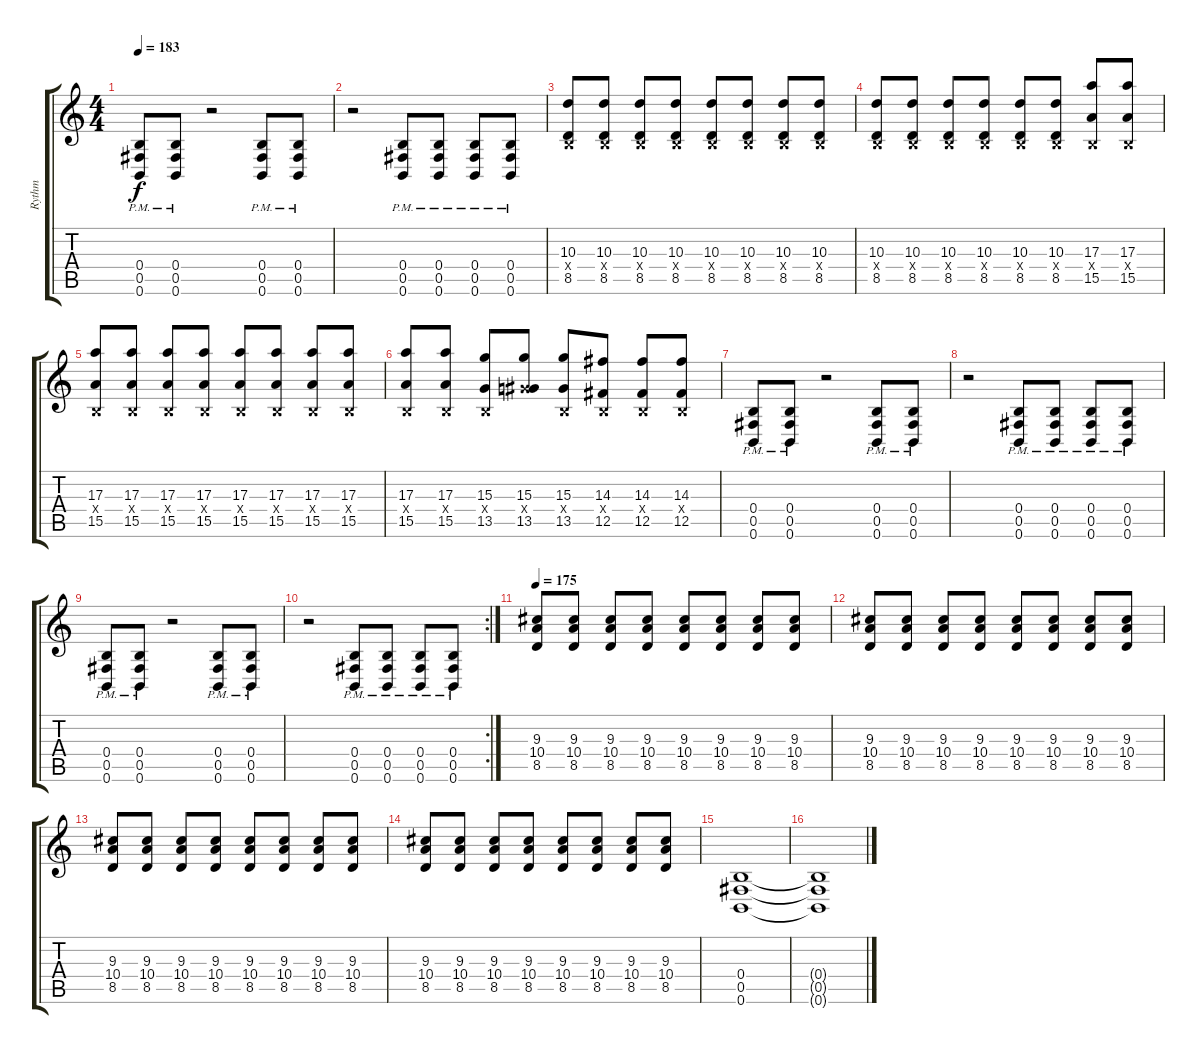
\track ("Rythm" "Rythm") {instrument overdrivenguitar}
\staff {score tabs}
\tuning (Db4 Ab3 E3 B2 Gb2 B1) {hide}
\ts (4 4)
\tempo 183
\clef g2
\ks c
(0.4{pm} 0.5{pm} 0.6{pm}).8{dy f} (0.4{pm} 0.5{pm} 0.6{pm}).8 r.2 (0.4{pm} 0.5{pm} 0.6{pm}).8 (0.4{pm} 0.5{pm} 0.6{pm}).8 |
r.2 (0.4{pm} 0.5{pm} 0.6{pm}).8 (0.4{pm} 0.5{pm} 0.6{pm}).8 (0.4{pm} 0.5{pm} 0.6{pm}).8 (0.4{pm} 0.5{pm} 0.6{pm}).8 |
(10.3 0.4{x} 8.5).8 (10.3 0.4{x} 8.5).8 (10.3 0.4{x} 8.5).8 (10.3 0.4{x} 8.5).8 (10.3 0.4{x} 8.5).8 (10.3 0.4{x} 8.5).8 (10.3 0.4{x} 8.5).8 (10.3 0.4{x} 8.5).8 |
(10.3 0.4{x} 8.5).8 (10.3 0.4{x} 8.5).8 (10.3 0.4{x} 8.5).8 (10.3 0.4{x} 8.5).8 (10.3 0.4{x} 8.5).8 (10.3 0.4{x} 8.5).8 (17.3 0.4{x} 15.5).8 (17.3 0.4{x} 15.5).8 |
(17.3 0.4{x} 15.5).8 (17.3 0.4{x} 15.5).8 (17.3 0.4{x} 15.5).8 (17.3 0.4{x} 15.5).8 (17.3 0.4{x} 15.5).8 (17.3 0.4{x} 15.5).8 (17.3 0.4{x} 15.5).8 (17.3 0.4{x} 15.5).8 |
(17.3 0.4{x} 15.5).8 (17.3 0.4{x} 15.5).8 (15.3 0.4{x} 13.5).8 (15.3 9.4{x} 13.5).8 (15.3 0.4{x} 13.5).8 (14.3 0.4{x} 12.5).8 (14.3 0.4{x} 12.5).8 (14.3 0.4{x} 12.5).8 |
(0.4{pm} 0.5{pm} 0.6{pm}).8 (0.4{pm} 0.5{pm} 0.6{pm}).8 r.2 (0.4{pm} 0.5{pm} 0.6{pm}).8 (0.4{pm} 0.5{pm} 0.6{pm}).8 |
r.2 (0.4{pm} 0.5{pm} 0.6{pm}).8 (0.4{pm} 0.5{pm} 0.6{pm}).8 (0.4{pm} 0.5{pm} 0.6{pm}).8 (0.4{pm} 0.5{pm} 0.6{pm}).8 |
(0.4{pm} 0.5{pm} 0.6{pm}).8 (0.4{pm} 0.5{pm} 0.6{pm}).8 r.2 (0.4{pm} 0.5{pm} 0.6{pm}).8 (0.4{pm} 0.5{pm} 0.6{pm}).8 |
\rc 2
r.2 (0.4{pm} 0.5{pm} 0.6{pm}).8 (0.4{pm} 0.5{pm} 0.6{pm}).8 (0.4{pm} 0.5{pm} 0.6{pm}).8 (0.4{pm} 0.5{pm} 0.6{pm}).8 |
\tempo 175
(9.3 10.4 8.5).8 (9.3 10.4 8.5).8 (9.3 10.4 8.5).8 (9.3 10.4 8.5).8 (9.3 10.4 8.5).8 (9.3 10.4 8.5).8 (9.3 10.4 8.5).8 (9.3 10.4 8.5).8 |
(9.3 10.4 8.5).8 (9.3 10.4 8.5).8 (9.3 10.4 8.5).8 (9.3 10.4 8.5).8 (9.3 10.4 8.5).8 (9.3 10.4 8.5).8 (9.3 10.4 8.5).8 (9.3 10.4 8.5).8 |
(9.3 10.4 8.5).8 (9.3 10.4 8.5).8 (9.3 10.4 8.5).8 (9.3 10.4 8.5).8 (9.3 10.4 8.5).8 (9.3 10.4 8.5).8 (9.3 10.4 8.5).8 (9.3 10.4 8.5).8 |
(9.3 10.4 8.5).8 (9.3 10.4 8.5).8 (9.3 10.4 8.5).8 (9.3 10.4 8.5).8 (9.3 10.4 8.5).8 (9.3 10.4 8.5).8 (9.3 10.4 8.5).8 (9.3 10.4 8.5).8 |
(0.4 0.5 0.6).1 |
(0.4{t} 0.5{t} 0.6{t}).1
